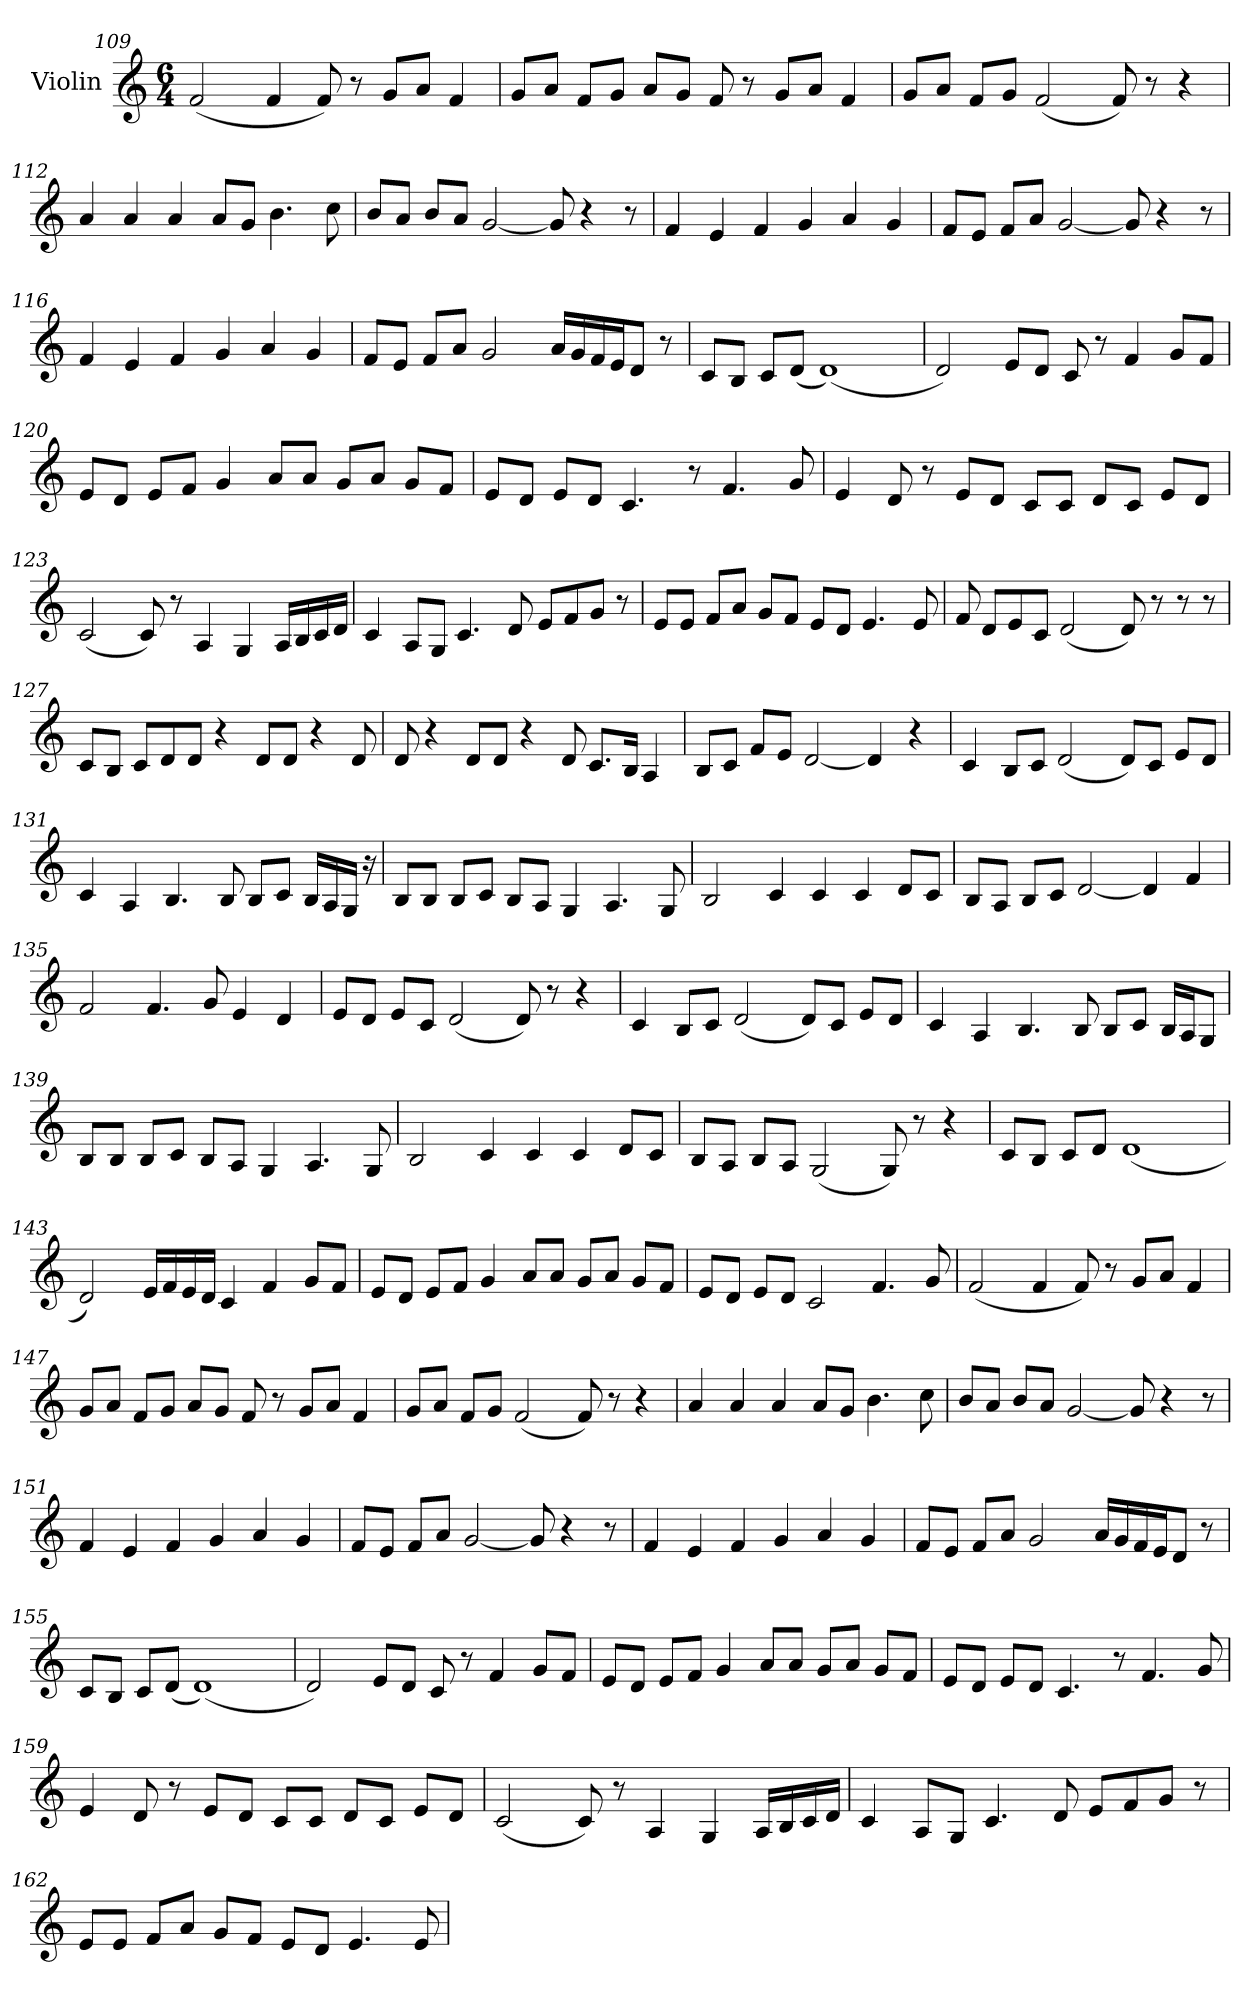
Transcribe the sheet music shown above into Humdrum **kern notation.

**kern
*part1
*staff1
*I"Violin
*clefG2
*k[]
*M6/4
=109
(<2f/
4f/
8f/)
8r
8g/L
8a/J
4f/
=110
8g/L
8a/J
8f/L
8g/J
8a/L
8g/J
8f/
8r
8g/L
8a/J
4f/
!!LO:LB:g=z
=111
8g/L
8a/J
8f/L
8g/J
(<2f/
8f/)
8r
4r
=112
4a/
4a/
4a/
8a/L
8g/J
4.b\
8cc\
=113
8b/L
8a/J
8b/L
8a/J
[2g/
8g/]
4r
8r
=114
4f/
4e/
4f/
4g/
4a/
4g/
!!LO:LB:g=z
=115
8f/L
8e/J
8f/L
8a/J
[2g/
8g/]
4r
8r
=116
4f/
4e/
4f/
4g/
4a/
4g/
=117
8f/L
8e/J
8f/L
8a/J
2g/
16a/LL
16g/
16f/
16e/J
8d/J
8r
!!LO:LB:g=z
=118
8c/L
8B/J
8c/L
(<8d/J
(<1d)
=119
2d/)
8e/L
8d/J
8c/
8r
4f/
8g/L
8f/J
=120
8e/L
8d/J
8e/L
8f/J
4g/
8a/L
8a/J
8g/L
8a/J
8g/L
8f/J
!!LO:PB:g=z
=121
8e/L
8d/J
8e/L
8d/J
4.c/
8r
4.f/
8g/
=122
4e/
8d/
8r
8e/L
8d/J
8c/L
8c/J
8d/L
8c/J
8e/L
8d/J
=123
(<2c/
8c/)
8r
4A/
4G/
16A/LL
16B/
16c/
16d/JJ
!!LO:LB:g=z
=124
4c/
8A/L
8G/J
4.c/
8d/
8e/L
8f/
8g/J
8r
=125
8e/L
8e/J
8f/L
8a/J
8g/L
8f/J
8e/L
8d/J
4.e/
8e/
=126
8f/
8d/L
8e/
8c/J
(<2d/
8d/)
8r
8r
8r
!!LO:LB:g=z
=127
8c/L
8B/J
8c/L
8d/
8d/J
4r
8d/L
8d/J
4r
8d/
=128
8d/
4r
8d/L
8d/J
4r
8d/
8.c/L
16B/Jk
4A/
=129
8B/L
8c/J
8f/L
8e/J
[2d/
4d/]
4r
!!LO:LB:g=z
=130
4c/
8B/L
8c/J
(<2d/
8d/L)
8c/J
8e/L
8d/J
!!LO:LB:g=z
=131
4c/
4A/
4.B/
8B/
8B/L
8c/J
16B/LL
16A/
16G/JJ
16r
!!LO:LB:g=z
=132
8B/L
8B/J
8B/L
8c/J
8B/L
8A/J
4G/
4.A/
8G/
!!LO:LB:g=z
=133
2B/
4c/
4c/
4c/
8d/L
8c/J
!!LO:LB:g=z
=134
8B/L
8A/J
8B/L
8c/J
[2d/
4d/]
4f/
!!LO:PB:g=z
=135
2f/
4.f/
8g/
4e/
4d/
!!LO:LB:g=z
=136
8e/L
8d/J
8e/L
8c/J
(<2d/
8d/)
8r
4r
!!LO:LB:g=z
=137
4c/
8B/L
8c/J
(<2d/
8d/L)
8c/J
8e/L
8d/J
!!LO:LB:g=z
=138
4c/
4A/
4.B/
8B/
8B/L
8c/J
16B/LL
16A/J
8G/J
!!LO:LB:g=z
=139
8B/L
8B/J
8B/L
8c/J
8B/L
8A/J
4G/
4.A/
8G/
!!LO:LB:g=z
=140
2B/
4c/
4c/
4c/
8d/L
8c/J
!!LO:LB:g=z
=141
8B/L
8A/J
8B/L
8A/J
(<2G/
8G/)
8r
4r
!!LO:LB:g=z
=142
8c/L
8B/J
8c/L
8d/J
(<1d
!!LO:PB:g=z
=143
2d/)
16e/LL
16f/
16e/
16d/JJ
4c/
4f/
8g/L
8f/J
!!LO:LB:g=z
=144
8e/L
8d/J
8e/L
8f/J
4g/
8a/L
8a/J
8g/L
8a/J
8g/L
8f/J
!!LO:LB:g=z
=145
8e/L
8d/J
8e/L
8d/J
2c/
4.f/
8g/
=146
(<2f/
4f/
8f/)
8r
8g/L
8a/J
4f/
=147
8g/L
8a/J
8f/L
8g/J
8a/L
8g/J
8f/
8r
8g/L
8a/J
4f/
!!LO:LB:g=z
=148
8g/L
8a/J
8f/L
8g/J
(<2f/
8f/)
8r
4r
=149
4a/
4a/
4a/
8a/L
8g/J
4.b\
8cc\
=150
8b/L
8a/J
8b/L
8a/J
[2g/
8g/]
4r
8r
=151
4f/
4e/
4f/
4g/
4a/
4g/
!!LO:LB:g=z
=152
8f/L
8e/J
8f/L
8a/J
[2g/
8g/]
4r
8r
=153
4f/
4e/
4f/
4g/
4a/
4g/
=154
8f/L
8e/J
8f/L
8a/J
2g/
16a/LL
16g/
16f/
16e/J
8d/J
8r
!!LO:LB:g=z
=155
8c/L
8B/J
8c/L
(<8d/J
(<1d)
=156
2d/)
8e/L
8d/J
8c/
8r
4f/
8g/L
8f/J
=157
8e/L
8d/J
8e/L
8f/J
4g/
8a/L
8a/J
8g/L
8a/J
8g/L
8f/J
!!LO:LB:g=z
=158
8e/L
8d/J
8e/L
8d/J
4.c/
8r
4.f/
8g/
=159
4e/
8d/
8r
8e/L
8d/J
8c/L
8c/J
8d/L
8c/J
8e/L
8d/J
=160
(<2c/
8c/)
8r
4A/
4G/
16A/LL
16B/
16c/
16d/JJ
!!LO:LB:g=z
=161
4c/
8A/L
8G/J
4.c/
8d/
8e/L
8f/
8g/J
8r
=162
8e/L
8e/J
8f/L
8a/J
8g/L
8f/J
8e/L
8d/J
4.e/
8e/
=
*-
